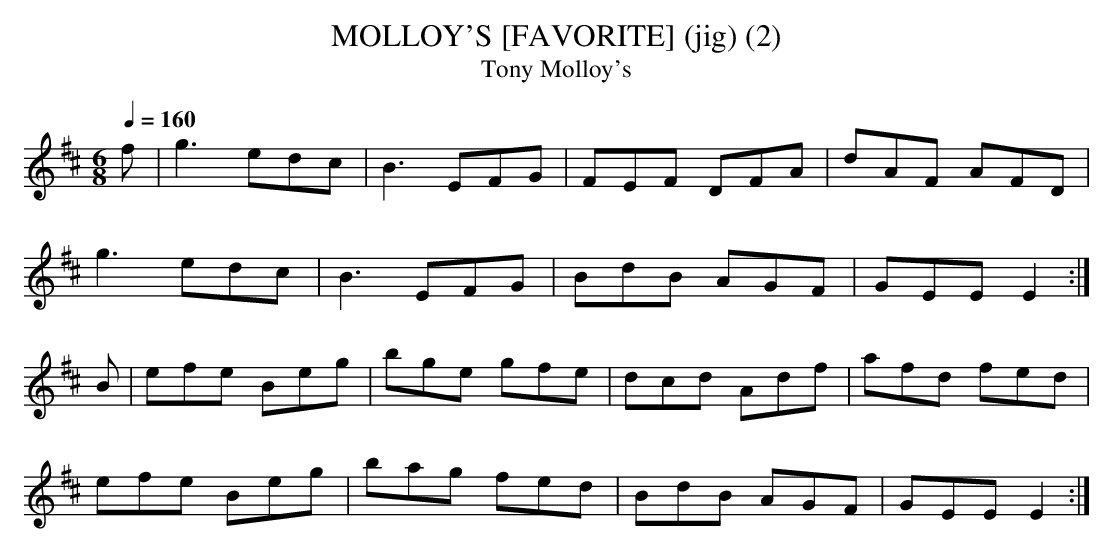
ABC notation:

X:1
T:MOLLOY'S [FAVORITE] (jig) (2)
T:Tony Molloy's
Q:1/4=160
L:1/8
M:6/8
K:Edorian
f|g3 edc|B3 EFG|FEF DFA|dAF AFD|
g3 edc|B3 EFG|BdB AGF|GEE E2:|
B|efe Beg|bge gfe|dcd Adf|afd fed|
efe Beg|bag fed|BdB AGF|GEE E2:|
